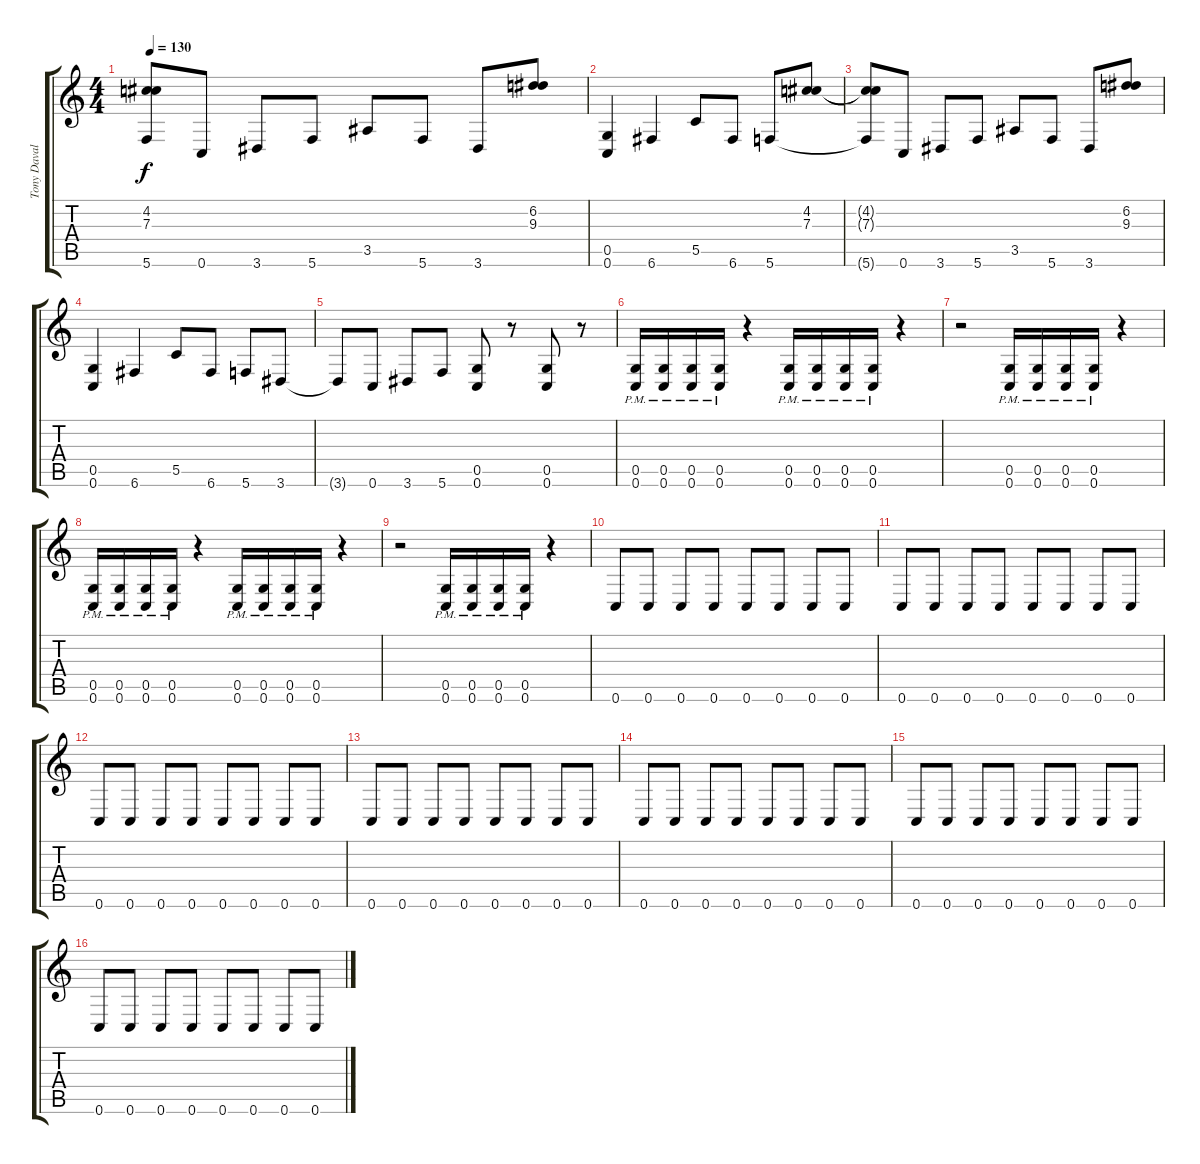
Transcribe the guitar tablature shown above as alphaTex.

\track ("Tony Davalos" "Tony Daval") {instrument overdrivenguitar}
\staff {score tabs}
\tuning (D4 A3 F3 C3 G2 C2) {hide}
\ts (4 4)
\tempo 130
\clef g2
\ks c
(4.2{t} 7.3{t} 5.6{t}).8{dy f} 0.6.8 3.6.8 5.6.8 3.5.8 5.6.8 3.6.8 (6.2 9.3).8 |
(0.5 0.6).4 6.6.4 5.5.8 6.6.8 5.6.8 (4.2 7.3).8 |
(4.2{t} 7.3{t} 5.6{t}).8 0.6.8 3.6.8 5.6.8 3.5.8 5.6.8 3.6.8 (6.2 9.3).8 |
(0.5 0.6).4 6.6.4 5.5.8 6.6.8 5.6.8 3.6.8 |
3.6{t}.8 0.6.8 3.6.8 5.6.8 (0.5 0.6).8 r.8 (0.5 0.6).8 r.8 |
(0.5{pm} 0.6{pm}).16 (0.5{pm} 0.6{pm}).16 (0.5{pm} 0.6{pm}).16 (0.5{pm} 0.6{pm}).16 r.4 (0.5{pm} 0.6{pm}).16 (0.5{pm} 0.6{pm}).16 (0.5{pm} 0.6{pm}).16 (0.5{pm} 0.6{pm}).16 r.4 |
r.2 (0.5{pm} 0.6{pm}).16 (0.5{pm} 0.6{pm}).16 (0.5{pm} 0.6{pm}).16 (0.5{pm} 0.6{pm}).16 r.4 |
(0.5{pm} 0.6{pm}).16 (0.5{pm} 0.6{pm}).16 (0.5{pm} 0.6{pm}).16 (0.5{pm} 0.6{pm}).16 r.4 (0.5{pm} 0.6{pm}).16 (0.5{pm} 0.6{pm}).16 (0.5{pm} 0.6{pm}).16 (0.5{pm} 0.6{pm}).16 r.4 |
r.2 (0.5{pm} 0.6{pm}).16 (0.5{pm} 0.6{pm}).16 (0.5{pm} 0.6{pm}).16 (0.5{pm} 0.6{pm}).16 r.4 |
0.6.8{volume 9} 0.6.8 0.6.8 0.6.8 0.6.8 0.6.8 0.6.8 0.6.8 |
0.6.8 0.6.8 0.6.8 0.6.8 0.6.8 0.6.8 0.6.8 0.6.8 |
0.6.8 0.6.8 0.6.8 0.6.8 0.6.8 0.6.8 0.6.8 0.6.8 |
0.6.8 0.6.8 0.6.8 0.6.8 0.6.8 0.6.8 0.6.8 0.6.8 |
0.6.8 0.6.8 0.6.8 0.6.8 0.6.8 0.6.8 0.6.8 0.6.8 |
0.6.8 0.6.8 0.6.8 0.6.8 0.6.8 0.6.8 0.6.8 0.6.8 |
0.6.8 0.6.8 0.6.8 0.6.8 0.6.8 0.6.8 0.6.8 0.6.8
